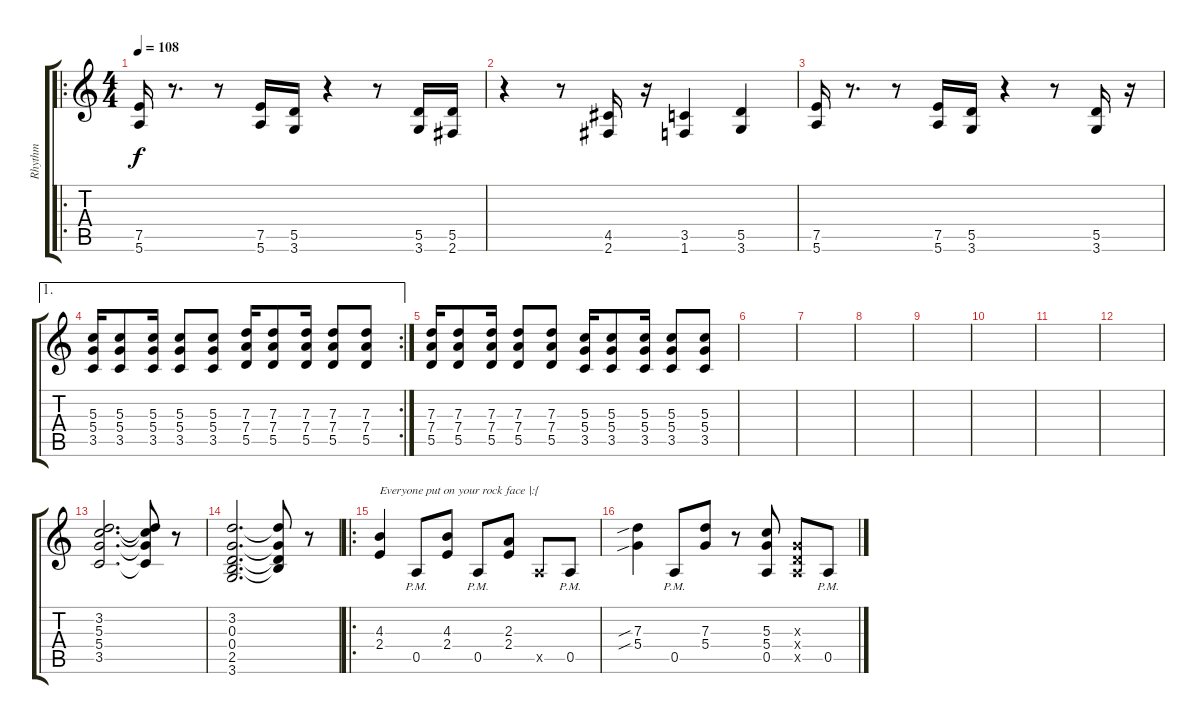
\track ("Rhythm" "Rhythm") {instrument distortionguitar}
\staff {score tabs}
\tuning (E4 B3 G3 D3 A2 E2) {hide}
\ro
\ts (4 4)
\tempo 108
\clef g2
\ks c
(7.5 5.6).16{dy f} r.8{d} r.8 (7.5 5.6).16 (5.5 3.6).16 r.4 r.8 (5.5 3.6).16 (5.5 2.6).16 |
r.4 r.8 (4.5 2.6).16 r.16 (3.5 1.6).4 (5.5 3.6).4 |
(7.5 5.6).16 r.8{d} r.8 (7.5 5.6).16 (5.5 3.6).16 r.4 r.8 (5.5 3.6).16 r.16 |
\ae 1
\rc 2
(5.3 5.4 3.5).16 (5.3 5.4 3.5).8 (5.3 5.4 3.5).16 (5.3 5.4 3.5).8 (5.3 5.4 3.5).8 (7.3 7.4 5.5).16 (7.3 7.4 5.5).8 (7.3 7.4 5.5).16 (7.3 7.4 5.5).8 (7.3 7.4 5.5).8 |
(7.3 7.4 5.5).16 (7.3 7.4 5.5).8 (7.3 7.4 5.5).16 (7.3 7.4 5.5).8 (7.3 7.4 5.5).8 (5.3 5.4 3.5).16 (5.3 5.4 3.5).8 (5.3 5.4 3.5).16 (5.3 5.4 3.5).8 (5.3 5.4 3.5).8 |
|
|
|
|
|
|
|
(3.2 5.3 5.4 3.5).2{d} (3.2{t} 5.3{t} 5.4{t} 3.5{t}).8 r.8 |
(3.2 0.3 0.4 2.5 3.6).2{d} (3.2{t} 0.3{t} 0.4{t} 2.5{t}).8 r.8 |
\ro
(4.3 2.4).4{txt "Everyone put on your rock face |:{"} 0.5{pm}.8 (4.3 2.4).8 0.5{pm}.8 (2.3 2.4).8 0.5{x}.8 0.5{pm}.8 |
(7.3{sib} 5.4{sib}).4 0.5{pm}.8 (7.3 5.4).8 r.8 (5.3 5.4 0.5).8 (0.3{x} 0.4{x} 0.5{x}).8 0.5{pm}.8
